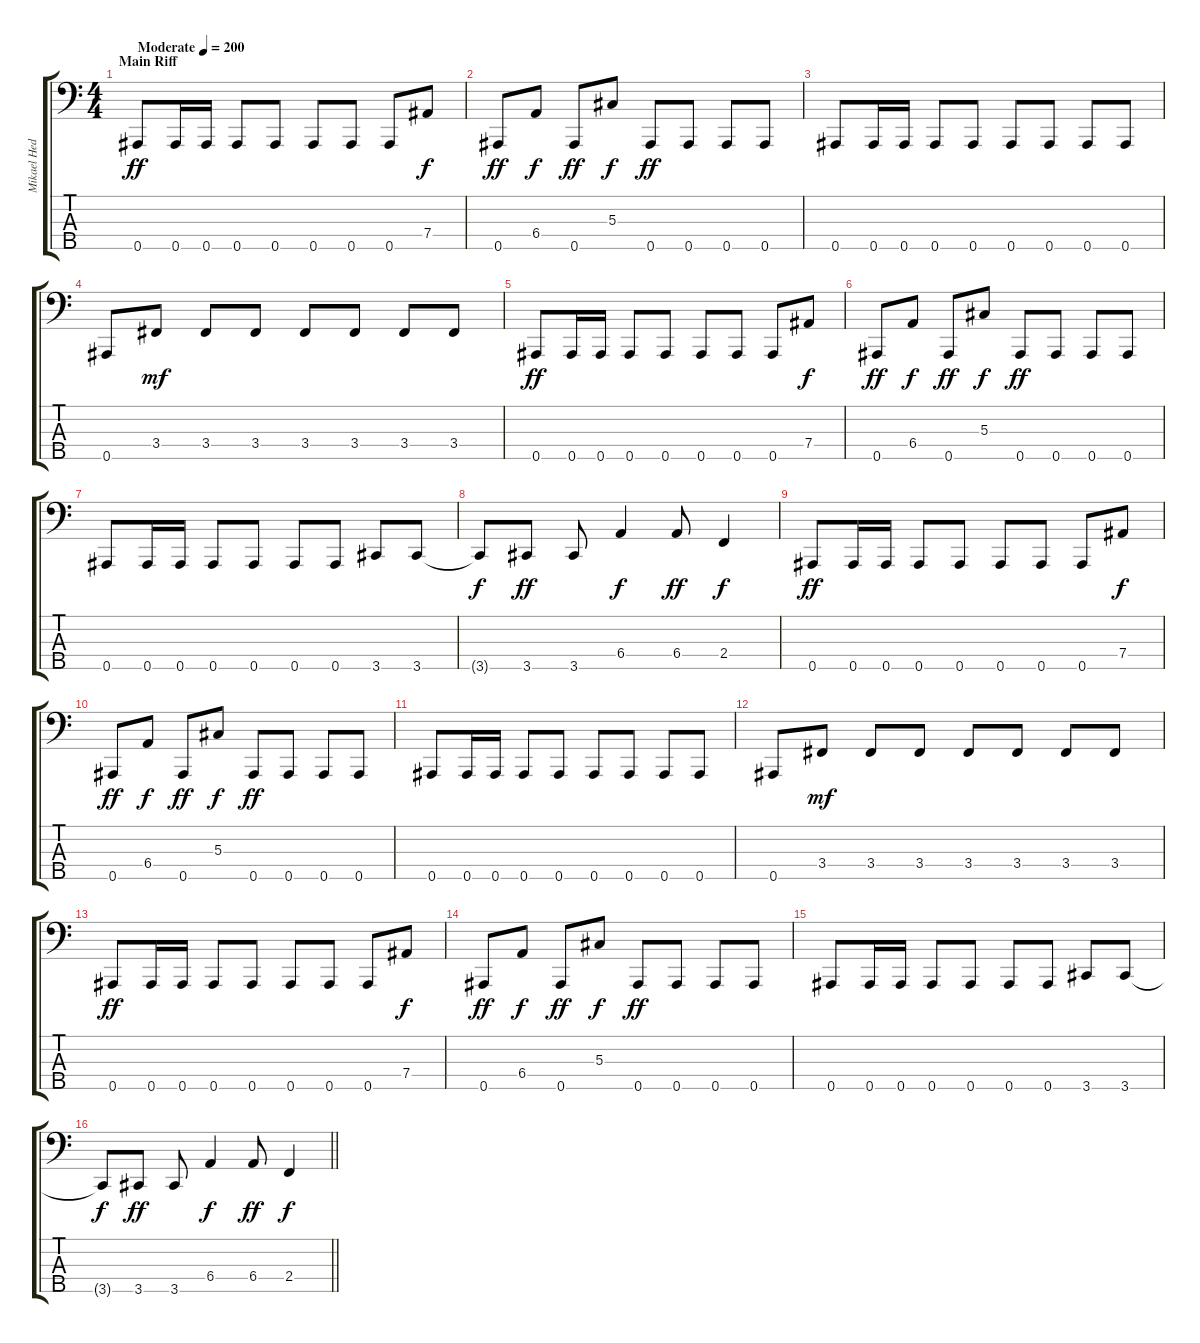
\track ("Mikael Hedlund" "Mikael Hed") {instrument electricbassfinger}
\staff {score tabs}
\tuning (Gb2 Db2 Ab1 Eb1 Bb0) {hide}
\ts (4 4)
\section ("" "Main Riff")
\tempo (200 "Moderate")
\clef f4
\ks c
0.5.8{dy ff instrument electricbassfinger} 0.5.16 0.5.16 0.5.8 0.5.8 0.5.8 0.5.8 0.5.8 7.4.8{dy f} |
0.5.8{dy ff} 6.4.8{dy f} 0.5.8{dy ff} 5.3.8{dy f} 0.5.8{dy ff} 0.5.8 0.5.8 0.5.8 |
0.5.8 0.5.16 0.5.16 0.5.8 0.5.8 0.5.8 0.5.8 0.5.8 0.5.8 |
0.5.8 3.4.8{dy mf} 3.4.8 3.4.8 3.4.8 3.4.8 3.4.8 3.4.8 |
0.5.8{dy ff} 0.5.16 0.5.16 0.5.8 0.5.8 0.5.8 0.5.8 0.5.8 7.4.8{dy f} |
0.5.8{dy ff} 6.4.8{dy f} 0.5.8{dy ff} 5.3.8{dy f} 0.5.8{dy ff} 0.5.8 0.5.8 0.5.8 |
0.5.8 0.5.16 0.5.16 0.5.8 0.5.8 0.5.8 0.5.8 3.5.8 3.5.8 |
3.5{t}.8{dy f} 3.5.8{dy ff} 3.5.8 6.4.4{dy f} 6.4.8{dy ff} 2.4.4{dy f} |
0.5.8{dy ff} 0.5.16 0.5.16 0.5.8 0.5.8 0.5.8 0.5.8 0.5.8 7.4.8{dy f} |
0.5.8{dy ff} 6.4.8{dy f} 0.5.8{dy ff} 5.3.8{dy f} 0.5.8{dy ff} 0.5.8 0.5.8 0.5.8 |
0.5.8 0.5.16 0.5.16 0.5.8 0.5.8 0.5.8 0.5.8 0.5.8 0.5.8 |
0.5.8 3.4.8{dy mf} 3.4.8 3.4.8 3.4.8 3.4.8 3.4.8 3.4.8 |
0.5.8{dy ff} 0.5.16 0.5.16 0.5.8 0.5.8 0.5.8 0.5.8 0.5.8 7.4.8{dy f} |
0.5.8{dy ff} 6.4.8{dy f} 0.5.8{dy ff} 5.3.8{dy f} 0.5.8{dy ff} 0.5.8 0.5.8 0.5.8 |
0.5.8 0.5.16 0.5.16 0.5.8 0.5.8 0.5.8 0.5.8 3.5.8 3.5.8 |
\barLineRight lightlight
3.5{t}.8{dy f} 3.5.8{dy ff} 3.5.8 6.4.4{dy f} 6.4.8{dy ff} 2.4.4{dy f}
